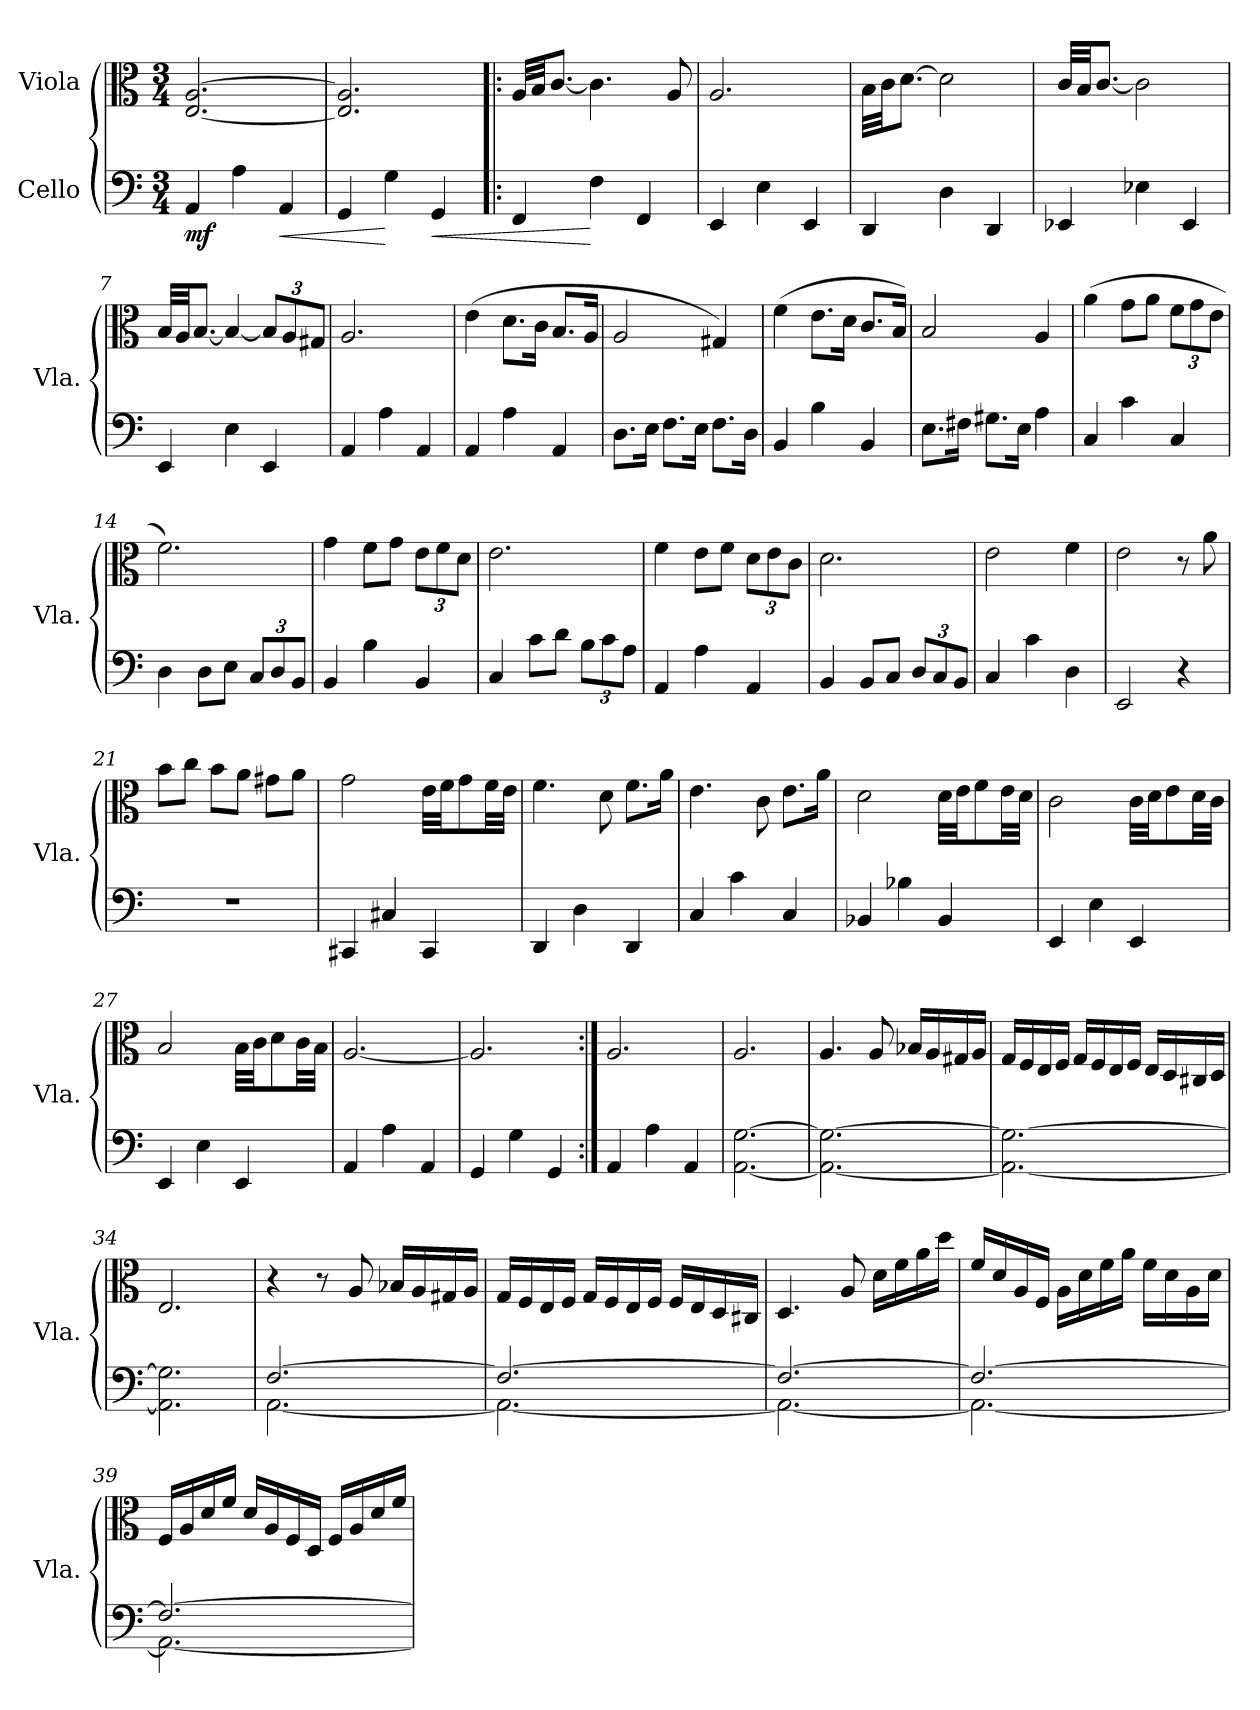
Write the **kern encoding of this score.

**kern	**dynam	**kern	**dynam
*part2	*part2	*part1	*part1
*staff2	*staff2	*staff1	*staff1
*I"Cello	*	*I"Viola	*
*	*	*I'Vla.	*
*clefF4	*	*clefC3	*
*k[]	*	*k[]	*
*M3/4	*	*M3/4	*
*MM60	*	*MM60	*
=1	=1	=1	=1
!	!LO:DY:b	!	!LO:DY:b
!	!	!	!LO:DY:n=1:b
4AA/	mf	[2.E/ [2.A/	mf mf
4A\	.	.	.
!	!LO:HP:b	!	!
4AA/	<	.	.
=2	=2	=2	=2
4GG/	.	2.E/] 2.A/]	.
4G\	[	.	.
!	!LO:HP:b	!	!
4GG/	<	.	.
=3!|:	=3!|:	=3!|:	=3!|:
4FF/	.	32A/LLL	.
.	.	32B/JJ	.
.	.	[8.c/J	.
4F\	[	4.c\]	.
4FF/	.	.	.
.	.	8A/	.
=4	=4	=4	=4
4EE/	.	2.A/	.
4E\	.	.	.
4EE/	.	.	.
=5	=5	=5	=5
4DD/	.	32B\LLL	.
.	.	32c\JJ	.
.	.	[8.d\J	.
4D\	.	2d\]	.
4DD/	.	.	.
=6	=6	=6	=6
4EE-X/	.	32c/LLL	.
.	.	32B/JJ	.
.	.	[8.c/J	.
4E-X\	.	2c\]	.
4EE-/	.	.	.
!!LO:LB:g=z
=7	=7	=7	=7
4EE/	.	32B/LLL	.
.	.	32A/JJ	.
.	.	[8.B/J	.
4E\	.	4B/_	.
*	*	*Xbrackettup	*
4EE/	.	12B/L]	.
.	.	12A/	.
.	.	12G#X/J	.
=8	=8	=8	=8
4AA/	.	2.A/	.
4A\	.	.	.
4AA/	.	.	.
=9	=9	=9	=9
4AA/	.	(4e\	.
4A\	.	8.d\L	.
.	.	16c\Jk	.
4AA/	.	8.B/L	.
.	.	16A/Jk	.
=10	=10	=10	=10
8.D\L	.	2A/	.
16E\Jk	.	.	.
8.F\L	.	.	.
16E\Jk	.	.	.
8.F\L	.	4G#X/)	.
16D\Jk	.	.	.
=11	=11	=11	=11
4BB/	.	(4f\	.
4B\	.	8.e\L	.
.	.	16d\Jk	.
4BB/	.	8.c/L	.
.	.	16B/Jk)	.
=12	=12	=12	=12
8.E\L	.	2B/	.
16F#X\Jk	.	.	.
8.G#X\L	.	.	.
16E\Jk	.	.	.
4A\	.	4A/	.
!!LO:LB:g=z
=13	=13	=13	=13
4C/	.	(4a\	.
4c\	.	8g\L	.
.	.	8a\J	.
4C/	.	12f\L	.
.	.	12g\	.
.	.	12e\J	.
=14	=14	=14	=14
4D\	.	2.f\)	.
8D\L	.	.	.
8E\J	.	.	.
*Xbrackettup	*	*	*
12C/L	.	.	.
12D/	.	.	.
12BB/J	.	.	.
=15	=15	=15	=15
4BB/	.	4g\	.
4B\	.	8f\L	.
.	.	8g\J	.
4BB/	.	12e\L	.
.	.	12f\	.
.	.	12d\J	.
=16	=16	=16	=16
4C/	.	2.e\	.
8c\L	.	.	.
8d\J	.	.	.
12B\L	.	.	.
12c\	.	.	.
12A\J	.	.	.
=17	=17	=17	=17
4AA/	.	4f\	.
4A\	.	8e\L	.
.	.	8f\J	.
4AA/	.	12d\L	.
.	.	12e\	.
.	.	12c\J	.
=18	=18	=18	=18
4BB/	.	2.d\	.
8BB/L	.	.	.
8C/J	.	.	.
12D/L	.	.	.
12C/	.	.	.
12BB/J	.	.	.
!!LO:LB:g=z
=19	=19	=19	=19
4C/	.	2e\	.
4c\	.	.	.
4D\	.	4f\	.
=20	=20	=20	=20
2EE/	.	2e\	.
4r	.	8r	.
.	.	8a\	.
=21	=21	=21	=21
2.r	.	8b\L	.
.	.	8cc\J	.
.	.	8b\L	.
.	.	8a\J	.
.	.	8g#X\L	.
.	.	8a\J	.
=22	=22	=22	=22
4CC#X/	.	2g\	.
4C#X/	.	.	.
4CC#/	.	32e\LLL	.
.	.	32f\JJ	.
.	.	8g\	.
.	.	32f\LL	.
.	.	32e\JJJ	.
=23	=23	=23	=23
4DD/	.	4.f\	.
4D\	.	.	.
.	.	8d\	.
4DD/	.	8.f\L	.
.	.	16a\Jk	.
=24	=24	=24	=24
4C/	.	4.e\	.
4c\	.	.	.
.	.	8c\	.
4C/	.	8.e\L	.
.	.	16a\Jk	.
!!LO:LB:g=z
=25	=25	=25	=25
4BB-X/	.	2d\	.
4B-X\	.	.	.
4BB-/	.	32d\LLL	.
.	.	32e\JJ	.
.	.	8f\	.
.	.	32e\LL	.
.	.	32d\JJJ	.
=26	=26	=26	=26
4EE/	.	2c\	.
4E\	.	.	.
4EE/	.	32c\LLL	.
.	.	32d\JJ	.
.	.	8e\	.
.	.	32d\LL	.
.	.	32c\JJJ	.
=27	=27	=27	=27
4EE/	.	2B/	.
4E\	.	.	.
4EE/	.	32B\LLL	.
.	.	32c\JJ	.
.	.	8d\	.
.	.	32c\LL	.
.	.	32B\JJJ	.
=28	=28	=28	=28
4AA/	.	[2.A/	.
4A\	.	.	.
4AA/	.	.	.
=29	=29	=29	=29
4GG/	.	2.A/]	.
4G\	.	.	.
4GG/	.	.	.
=30:|!	=30:|!	=30:|!	=30:|!
4AA/	.	2.A/	.
4A\	.	.	.
4AA/	.	.	.
=31	=31	=31	=31
[2.AA\ [2.G\	.	2.A/	.
!!LO:PB:g=z
=32	=32	=32	=32
2.AA\_ 2.G\_	.	4.A/	.
.	.	8A/	.
.	.	16B-X/LL	.
.	.	16A/	.
.	.	16G#X/	.
.	.	16A/JJ	.
=33	=33	=33	=33
2.AA\_ 2.G\_	.	16G/LL	.
.	.	16F/	.
.	.	16E/	.
.	.	16F/JJ	.
.	.	16G/LL	.
.	.	16F/	.
.	.	16E/	.
.	.	16F/JJ	.
.	.	16E/LL	.
.	.	16D/	.
.	.	16C#X/	.
.	.	16D/JJ	.
=34	=34	=34	=34
2.AA\] 2.G\]	.	2.E/	.
=35	=35	=35	=35
*^	*	*	*
[2.F/	[2.AA\	.	4r	.
.	.	.	8r	.
.	.	.	8A/	.
.	.	.	16B-X/LL	.
.	.	.	16A/	.
.	.	.	16G#X/	.
.	.	.	16A/JJ	.
!!LO:LB:g=z
=36	=36	=36	=36	=36
2.F/_	2.AA\_	.	16G/LL	.
.	.	.	16F/	.
.	.	.	16E/	.
.	.	.	16F/JJ	.
.	.	.	16G/LL	.
.	.	.	16F/	.
.	.	.	16E/	.
.	.	.	16F/JJ	.
.	.	.	16F/LL	.
.	.	.	16E/	.
.	.	.	16D/	.
.	.	.	16C#X/JJ	.
=37	=37	=37	=37	=37
2.F/_	2.AA\_	.	4.D/	.
.	.	.	8A/	.
.	.	.	16d\LL	.
.	.	.	16f\	.
.	.	.	16a\	.
.	.	.	16dd\JJ	.
=38	=38	=38	=38	=38
2.F/_	2.AA\_	.	16f/LL	.
.	.	.	16d/	.
.	.	.	16A/	.
.	.	.	16F/JJ	.
.	.	.	16A\LL	.
.	.	.	16d\	.
.	.	.	16f\	.
.	.	.	16a\JJ	.
.	.	.	16f\LL	.
.	.	.	16d\	.
.	.	.	16A\	.
.	.	.	16d\JJ	.
!!LO:LB:g=z
=39	=39	=39	=39	=39
2.F/_	2.AA\_	.	16F/LL	.
.	.	.	16A/	.
.	.	.	16d/	.
.	.	.	16f/JJ	.
.	.	.	16d/LL	.
.	.	.	16A/	.
.	.	.	16F/	.
.	.	.	16D/JJ	.
.	.	.	16F/LL	.
.	.	.	16A/	.
.	.	.	16d/	.
.	.	.	16f/JJ	.
*v	*v	*	*	*
=	=	=	=
*-	*-	*-	*-
